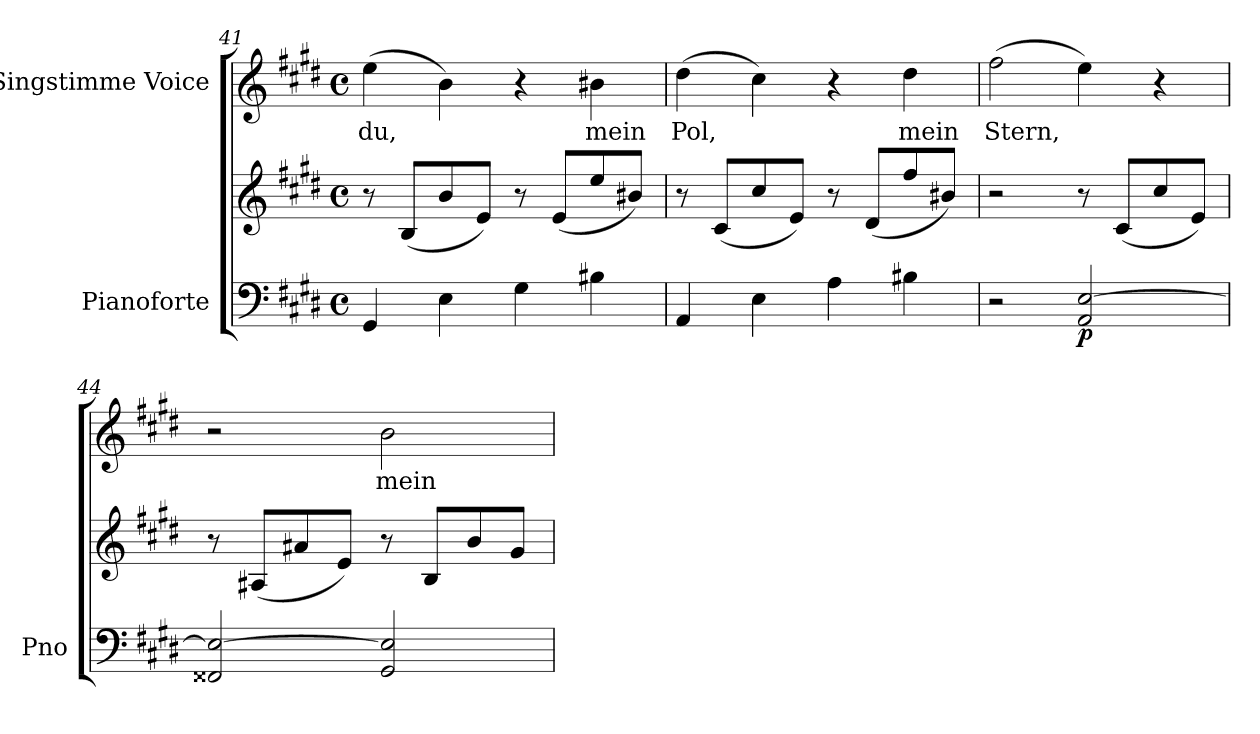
**kern	**kern	**dynam	**kern	**text
*part2	*part2	*part2	*part1	*part1
*staff3	*staff2	*staff2/3	*staff1	*staff1
*I"Pianoforte	*	*	*I"Singstimme Voice	*
*I'Pno	*	*	*	*
*clefF4	*clefG2	*	*clefG2	*
*k[f#c#g#d#]	*k[f#c#g#d#]	*	*k[f#c#g#d#]	*
*M4/4	*M4/4	*	*M4/4	*
*met(c)	*met(c)	*	*met(c)	*
=41	=41	=41	=41	=41
!	!	!	!	!LO:LY:b
4GG#/	8r	.	(4ee\	du,
.	(>8B/L	.	.	.
4E\	8b/	.	4b\)	.
.	8e/J)	.	.	.
4G#\	8r	.	4r	.
.	(>8e/L	.	.	.
!	!	!	!	!LO:LY:b
4B#X\	8ee/	.	4b#X\	mein
.	8b#X/J)	.	.	.
=42	=42	=42	=42	=42
!	!	!	!	!LO:LY:b
4AA/	8r	.	(4dd#\	Pol,
.	(>8c#/L	.	.	.
4E\	8cc#/	.	4cc#\)	.
.	8e/J)	.	.	.
4A\	8r	.	4r	.
.	(>8d#/L	.	.	.
!	!	!	!	!LO:LY:b
4B#X\	8ff#/	.	4dd#\	mein
.	8b#X/J)	.	.	.
=43	=43	=43	=43	=43
!	!	!	!	!LO:LY:b
2r	2r	.	(2ff#\	Stern,
!	!	!LO:DY:b=2	!	!
2AA/ [2E/	8r	p	4ee\)	.
.	(>8c#/L	.	.	.
.	8cc#/	.	4r	.
.	8e/J)	.	.	.
!!LO:PB:g=z
=44	=44	=44	=44	=44
2FF##X/ 2E/_	8r	.	2r	.
.	(>8A#X/L	.	.	.
.	8a#X/	.	.	.
.	8e/J)	.	.	.
!	!	!	!	!LO:LY:b
2GG#/ 2E/]	8r	.	2b\	mein
.	8B/L	.	.	.
.	8b/	.	.	.
.	8g#/J	.	.	.
=	=	=	=	=
*-	*-	*-	*-	*-
